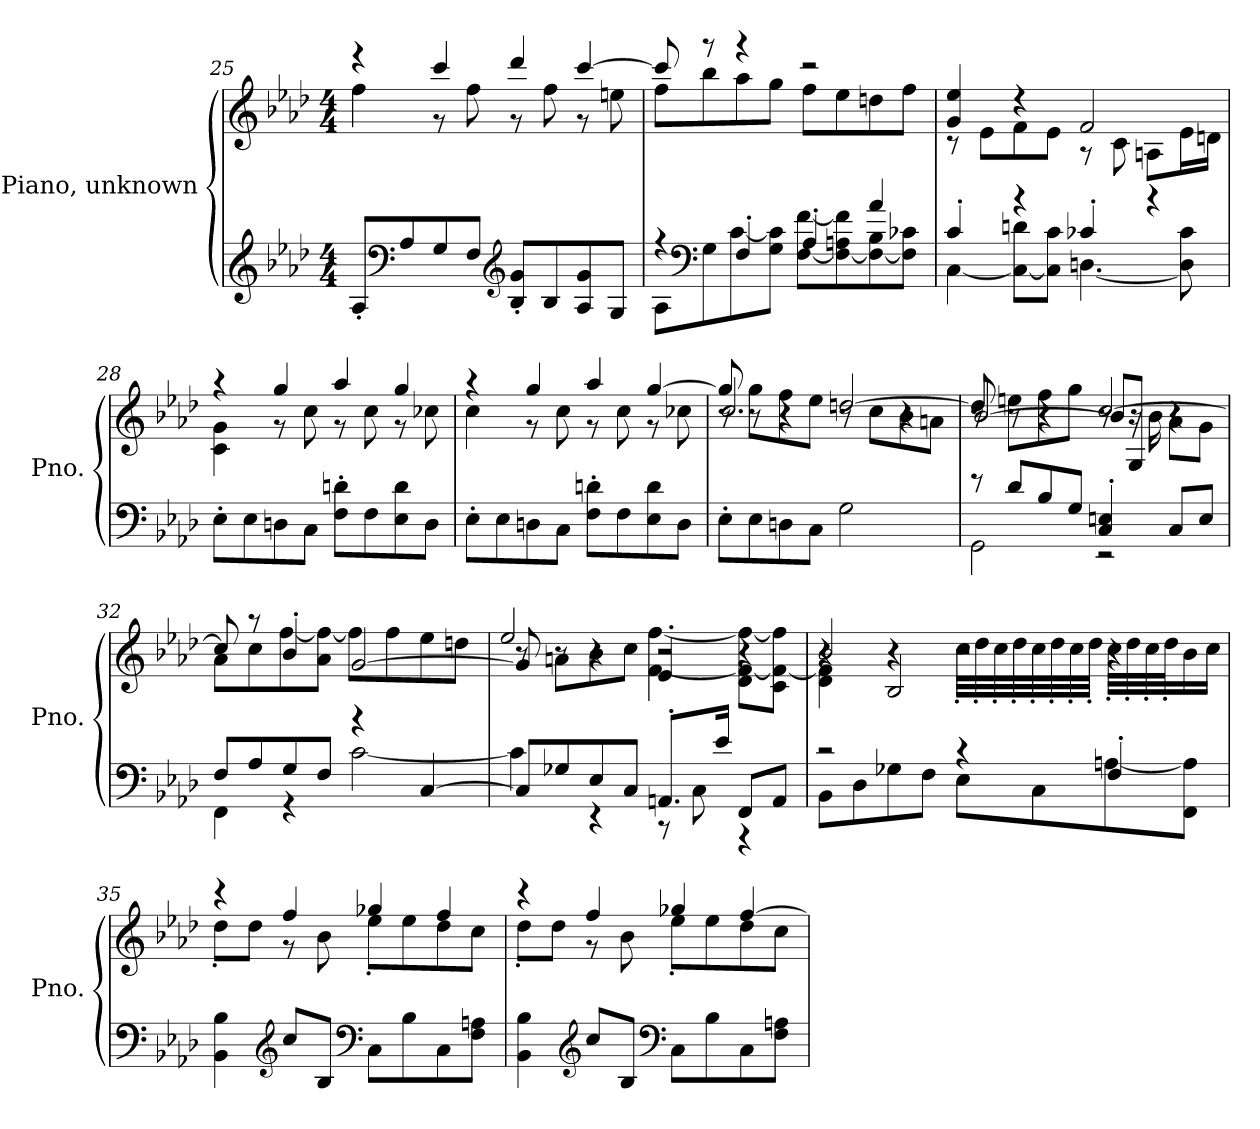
**kern	**kern
*part1	*part1
*staff2	*staff1
*I"Piano, unknown	*
*I'Pno.	*
*clefG2	*clefG2
*k[b-e-a-d-]	*k[b-e-a-d-]
*M4/4	*M4/4
=25	=25
*	*^
8A-'/L	4r	4ff\
*clefF4	*	*
8A-/	.	.
8G/	4ccc/	8r
8F/J	.	8ff\
*clefG2	*	*
8B-/' 8g/'L	4ddd-/	8r
8B-/	.	8ff\
8A-/ 8g/	[4ccc/	8r
8G/J	.	8een\
!!LO:LB:g=z	!!
=26	=26	=26
*^	*	*
4r	8A-\L	8ccc/]	8ff\L
*clefF4	*	*	*
.	8G\	8r	8bb-\
4F'/	[8c\	4r	8aa-\
.	8G\ 8c\]J	.	8gg\J
4A-'/	[8F\ [8f\L	2r	8ff\L
.	8F\_ 8An\ 8f\]	.	8ee-\
4a-/	8F\_ 8B-\	.	8ddn\
.	8F\] 8c-X\J	.	8ff\J
=27	=27	=27	=27
4c'/	[4C\	4g/ 4ee-/	8r
.	.	.	8e-\L
4r	8C\_ 8dn\L	4r	8f\
.	8C\] 8c\J	.	8e-\J
4c-X'/	[4.Dn\	2f/	8r
.	.	.	8c\
4r	.	.	8An\L
.	8D\] 8c-\	.	16e-\L
.	.	.	16dn\JJ
*v	*v	*	*
=28	=28	=28
8E-'\L	4r	4c\ 4g\
8E-\	.	.
8Dn\	4gg/	8r
8C\J	.	8cc\
8F\' 8dn\'L	4aa-/	8r
8F\	.	8cc\
8E-\ 8d\	4gg/	8r
8D\J	.	8cc-X\
!!LO:LB:g=z	!!
=29	=29	=29
8E-'\L	4r	4cc\
8E-\	.	.
8Dn\	4gg/	8r
8C\J	.	8cc\
8F\' 8dn\'L	4aa-/	8r
8F\	.	8cc\
8E-\ 8d\	[4gg/	8r
8D\J	.	8cc-X\
=30	=30	=30
*	*	*^
8E-'\L	8gg/]	8r	2.cc/
8E-\	8r	8gg\L	.
8Dn\	4r	8ff\	.
8C\J	.	8ee-\J	.
2G\	[2ddn/	8r	.
.	.	8cc\L	.
.	.	8b-\	4r
.	.	8an\J	.
=31	=31	=31	=31
*^	*	*	*
8r	2GG\	8dd/]	8r	[2b-/
8d-/L	.	8r	8een\L	.
8B-/	.	4r	8ff\	.
8G/J	.	.	8gg\J	.
4C/' 4En/'	2r	[2cc/	8r	8b-/L]
.	.	.	16r	8G/J
.	.	.	16b-\	.
8C/L	.	.	8a-\L	4r
8E/J	.	.	8g\J	.
*	*	*	*v	*v
!!LO:PB:g=z
=32	=32	=32	=32
8F/L	4FF\	8cc/]	8a-\L
8A-/	.	8r	8cc\
8G/	4r	4b-'/	[8ff\
8F/J	.	.	8a-\ 8ff\_J
4r	[2c\	[2g/	8ff\L]
.	.	.	8ff\
[4C/	.	.	8ee-\
.	.	.	8ddn\J
=33	=33	=33	=33
*	*	*	*^
8C/L]	4c\]	8g/]	8r	2ee-/
8G-X/	.	8r	8an\L	.
8E-/	4r	4r	8b-\	.
8C/J	.	.	8cc\J	.
8.AAn'/L	8r	4e-'/	[4f\ [4ff\	2r
.	8C\	.	.	.
16e-/Jk	.	.	.	.
8FF/L	4r	4r	8d-\ 8f\_ 8ff\_L	.
8AA/J	.	.	8c\ 8f\_ 8ff\]J	.
=34	=34	=34	=34	=34
2r	8BB-\L	2b-/	4d-\ 4f\]	4r
.	8D-\	.	.	.
.	8G-X\	.	4r	2B-/
.	8F\J	.	.	.
4r	8E-\L	2r	32cc'\LLL	.
.	.	.	32dd-'\	.
.	.	.	32cc'\	.
.	.	.	32dd-'\	.
.	8C\	.	32cc'\	.
.	.	.	32dd-'\	.
.	.	.	32cc'\	.
.	.	.	32dd-'\JJJ	.
4F'/	[8An\	.	32cc'\LLL	4r
.	.	.	32dd-'\	.
.	.	.	32cc'\	.
.	.	.	32dd-'\J	.
.	8FF\ 8A\]J	.	16b-\	.
.	.	.	16cc\JJ	.
*v	*v	*	*	*
*	*	*v	*v
!!LO:LB:g=z
=35	=35	=35
4BB-\ 4B-\	4r	8dd-'\L
.	.	8dd-\J
*clefG2	*	*
8cc/L	4ff/	8r
8B-/J	.	8b-\
*clefF4	*	*
8C\L	4gg-X/	8ee-'\L
8B-\	.	8ee-\
8C\	4ff/	8dd-\
8F\ 8An\J	.	8cc\J
=36	=36	=36
4BB-\ 4B-\	4r	8dd-'\L
.	.	8dd-\J
*clefG2	*	*
8cc/L	4ff/	8r
8B-/J	.	8b-\
*clefF4	*	*
8C\L	4gg-X/	8ee-'\L
8B-\	.	8ee-\
8C\	[4ff/	8dd-\
8F\ 8An\J	.	8cc\J
*	*v	*v
=	=
*-	*-
